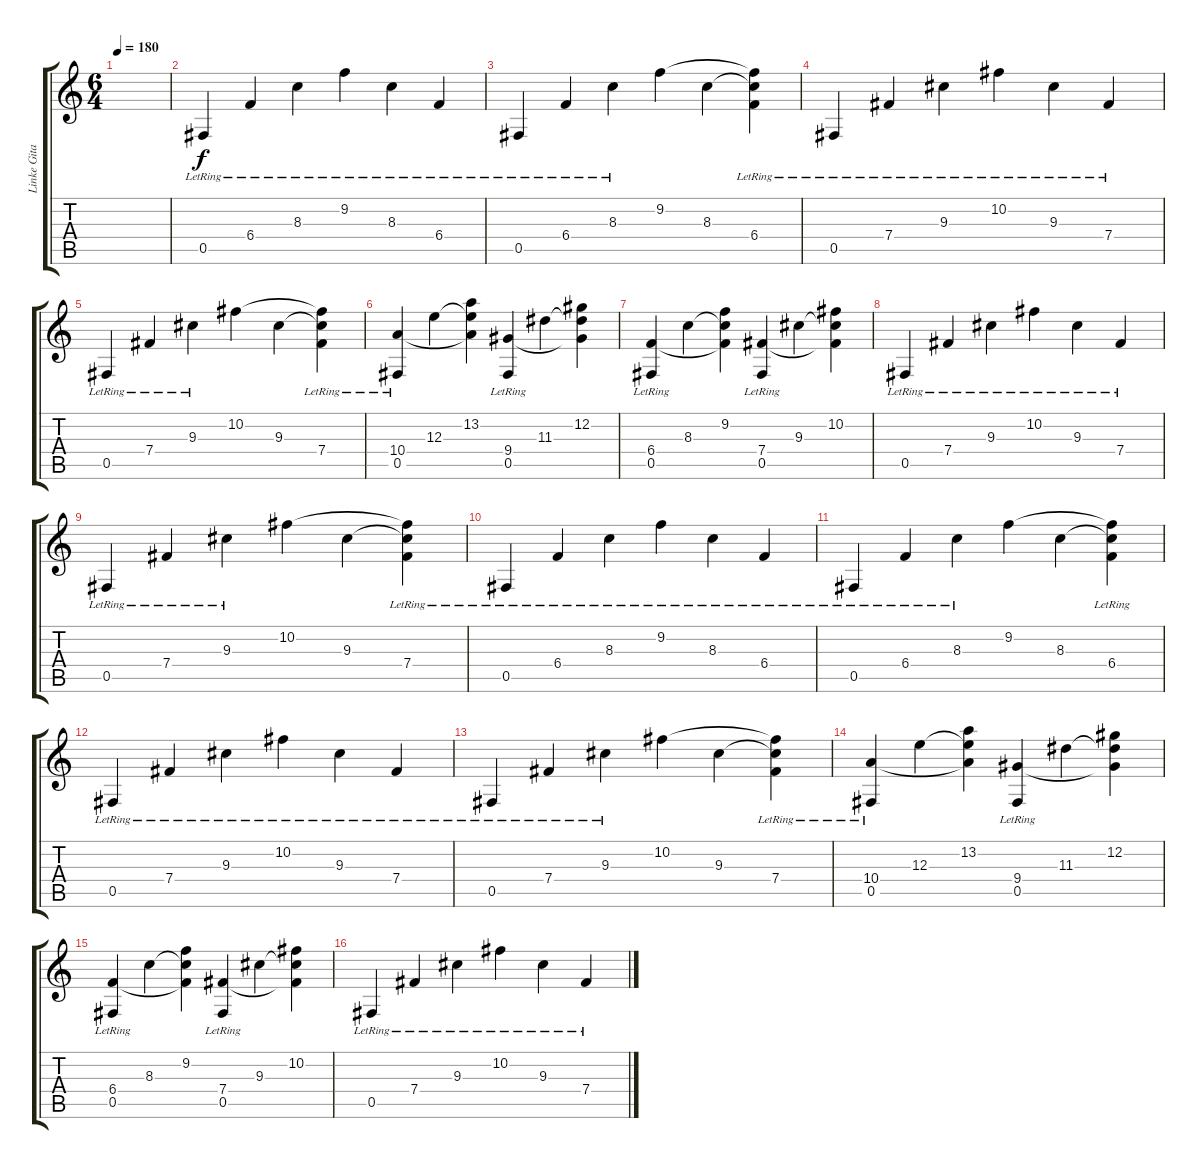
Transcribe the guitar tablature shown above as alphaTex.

\track ("Linke Gitarre" "Linke Gita") {instrument distortionguitar}
\staff {score tabs}
\tuning (Db4 Ab3 E3 B2 Gb2 Db2) {hide}
\ts (6 4)
\tempo 180
\clef g2
\ks c
|
0.5{lr}.4 6.4{lr}.4 8.3{lr}.4 9.2{lr}.4 8.3{lr}.4 6.4{lr}.4 |
0.5{lr}.4 6.4{lr}.4 8.3{lr}.4 9.2.4 8.3.4 (9.2{t} 8.3{t} 6.4{lr}).4 |
0.5{lr}.4 7.4{lr}.4 9.3{lr}.4 10.2{lr}.4 9.3{lr}.4 7.4{lr}.4 |
0.5{lr}.4 7.4{lr}.4 9.3{lr}.4 10.2.4 9.3.4 (10.2{t} 9.3{t} 7.4{lr}).4 |
(10.4 0.5{lr}).4 12.3.4 (13.2 12.3{t} 10.4{t}).4 (9.4 0.5{lr}).4 11.3.4 (12.2 11.3{t} 9.4{t}).4 |
(6.4 0.5{lr}).4 8.3.4 (9.2 8.3{t} 6.4{t}).4 (7.4 0.5{lr}).4 9.3.4 (10.2 9.3{t} 7.4{t}).4 |
0.5{lr}.4 7.4{lr}.4 9.3{lr}.4 10.2{lr}.4 9.3{lr}.4 7.4{lr}.4 |
0.5{lr}.4 7.4{lr}.4 9.3{lr}.4 10.2.4 9.3.4 (10.2{t} 9.3{t} 7.4{lr}).4 |
0.5{lr}.4 6.4{lr}.4 8.3{lr}.4 9.2{lr}.4 8.3{lr}.4 6.4{lr}.4 |
0.5{lr}.4 6.4{lr}.4 8.3{lr}.4 9.2.4 8.3.4 (9.2{t} 8.3{t} 6.4{lr}).4 |
0.5{lr}.4 7.4{lr}.4 9.3{lr}.4 10.2{lr}.4 9.3{lr}.4 7.4{lr}.4 |
0.5{lr}.4 7.4{lr}.4 9.3{lr}.4 10.2.4 9.3.4 (10.2{t} 9.3{t} 7.4{lr}).4 |
(10.4 0.5{lr}).4 12.3.4 (13.2 12.3{t} 10.4{t}).4 (9.4 0.5{lr}).4 11.3.4 (12.2 11.3{t} 9.4{t}).4 |
(6.4 0.5{lr}).4 8.3.4 (9.2 8.3{t} 6.4{t}).4 (7.4 0.5{lr}).4 9.3.4 (10.2 9.3{t} 7.4{t}).4 |
0.5{lr}.4 7.4{lr}.4 9.3{lr}.4 10.2{lr}.4 9.3{lr}.4 7.4{lr}.4
